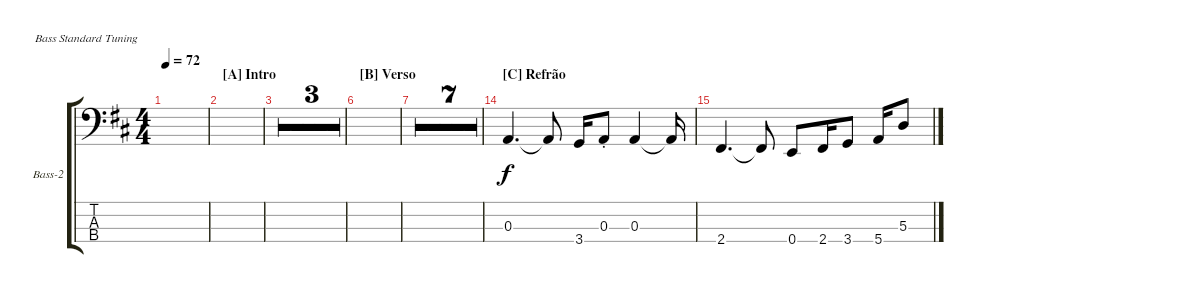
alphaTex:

\defaultSystemsLayout 4
\bracketExtendMode groupsimilarinstruments
\firstSystemTrackNameOrientation horizontal
\otherSystemsTrackNameOrientation horizontal
\track ("Bass-hall" "Bass-2") {multiBarRest instrument electricbassfinger}
\staff {score tabs}
\tuning (G2 D2 A1 E1)
\ts (4 4)
\tempo 72
\clef f4
\ks d
|
\section ("A" "Intro")
|
|
|
|
\section ("B" "Verso")
|
|
|
|
|
|
|
|
\section ("C" "Refrão")
0.3.4{d} 0.3{t}.8 3.4.16 0.3{st}.8 0.3.4 0.3{t}.16 |
2.4.4{d} 2.4{t}.8 0.4.8 2.4.16 3.4.8 5.4.16 5.3.8
